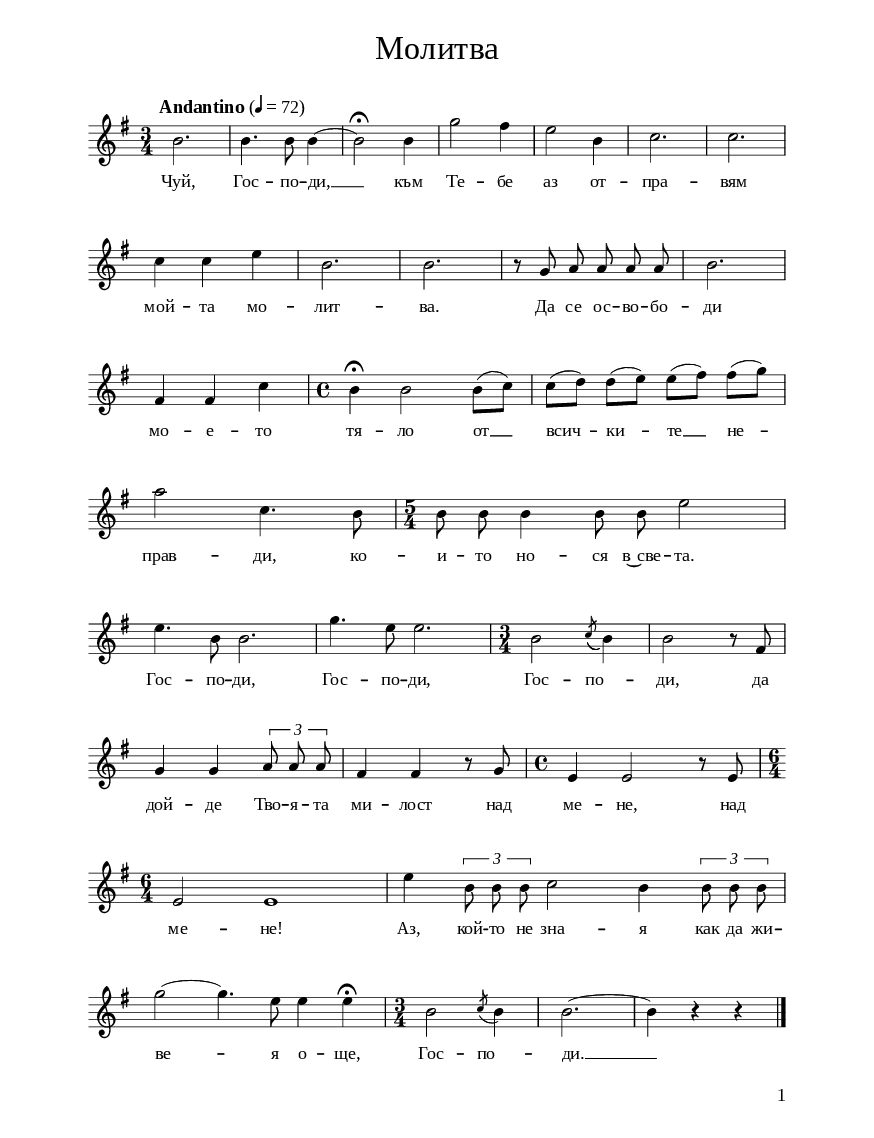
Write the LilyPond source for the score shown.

\version "2.24.3"

% include paper part and global functions
\include "include/globals.ily"

\bookpart {
  \label #'ref178
  \tocItem \markup "Молитва (Чуй, Господи)"
  \include "include/bookpart-paper.ily"
  \score {
    \include "include/score-layout.ily"

    \new Voice \absolute {
      \clef treble
      \key e \minor
      \time 3/4
      \tempoFunc "Andantino" 4 "72"
      \autoBeamOff

      b'2. | % 2
      b'4.  b'8  b'4 ~ | % 3
      b'2 ^\fermata  b'4 | % 4
      g''2  fis''4 | % 5
      e''2  b'4 | % 6
      c''2. | % 7
      c''2. \break | % 8
      c''4  c''4  e''4 | % 9
      b'2. |
      b'2. | % 11
      r8  g'8  a'8  a'8  a'8  a'8 | % 12
      b'2. \break | % 13
      fis'4  fis'4  c''4 | % 14
      \time 4/4  | % 14
      b'4 ^\fermata  b'2  b'8 ( [
      c''8 ) ] | % 15
      c''8 ( [  d''8 ) ]  d''8 ( [
      e''8 ) ]  e''8 ( [  fis''8 ) ]  fis''8 (
      [  g''8 ) ] \break | % 16
      a''2  c''4.  b'8 | % 17
      \time 5/4  | % 17
      b'8  b'8  b'4  b'8  b'8
      e''2 \break | % 18
      e''4.  b'8  b'2. | % 19
      g''4.  e''8  e''2. |
      \time 3/4  |
      b'2 \acciaccatura {  c''8 ( }  b'4 ) | % 21
      b'2 r8  fis'8 \break | % 22
      g'4  g'4
      \times 2/3  {
        a'8   a'8  a'8
      }
      | % 23
      fis'4  fis'4 r8  g'8 | % 24
      \time 4/4  | % 24
      e'4  e'2 r8  e'8 \break | % 25
      \time 6/4  | % 25
      e'2 e'1 | % 26
      e''4
      \tupletUp
      \times 2/3  {
        b'8   b'8  b'8
      }
      c''2  b'4
      \times 2/3  {
        b'8  b'8  b'8
      }
      \break | % 27
      g''2 ~  g''4.  e''8  e''4
      e''4 ^\fermata | % 28
      \time 3/4  | % 28
      b'2 \acciaccatura {  c''8 }  b'4 | % 29
      b'2. ~ |
      b'4 r4 r4 \bar "|."
    }


    \addlyrics {
      Чуй, Гос -- по -- ди, __  към Те --
      бе аз от -- пра -- вям мой -- та
      мо -- лит -- ва. Да се ос -- во --
      бо -- ди мо -- е -- то тя -- ло от __
      всич -- ки -- те __  не
      -- прав -- ди, ко -- и -- то но --
      ся в~све -- та. Гос -- по -- ди,
      Гос -- по -- ди, Гос -- по -- ди,
      да дой -- де Тво -- я -- та ми --
      лост над ме -- не, над ме -- не!
      Аз, кой -- то не зна -- я как да
      жи -- ве -- я о -- ще, Гос --
      по -- ди. __}

      \header {
        title = \titleFunc #'ref_desc_18 "Молитва" "Molitva"
      }


      \midi{}

    } % score

  }